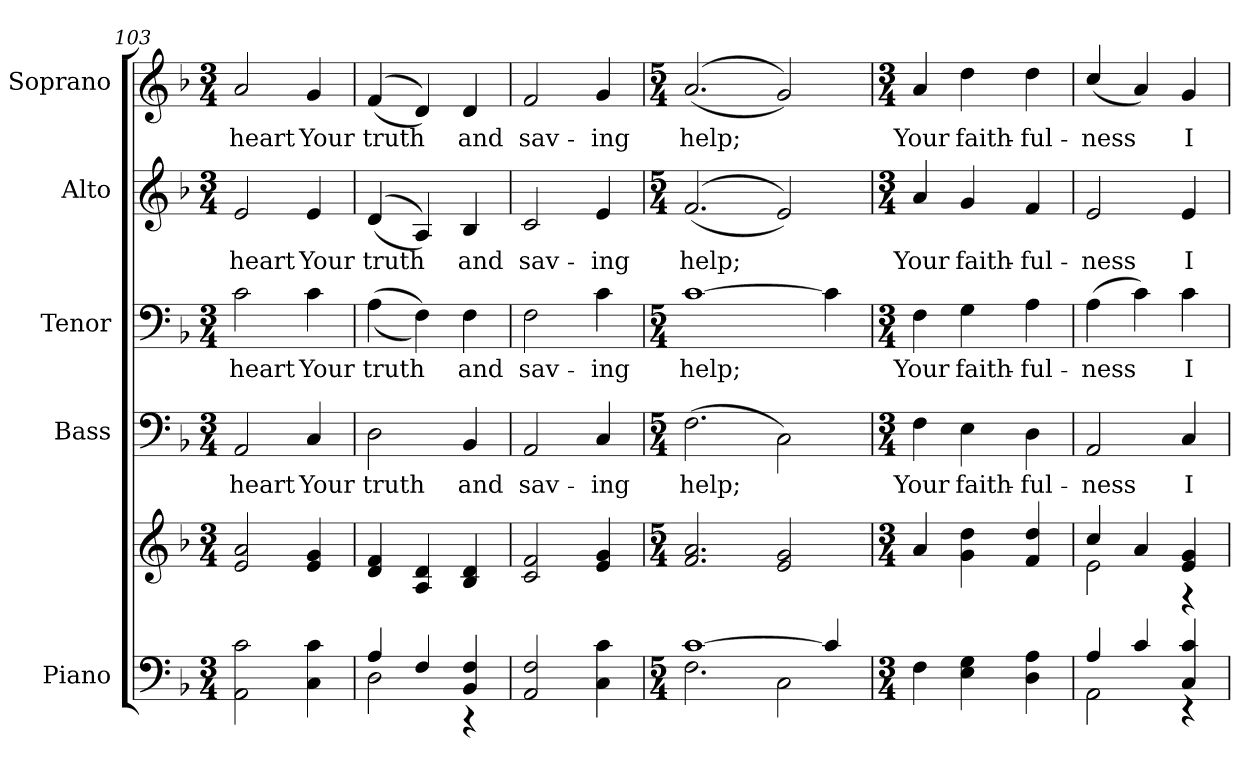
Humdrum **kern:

**kern	**kern	**kern	**text	**kern	**text	**kern	**text	**kern	**text
*part5	*part5	*part4	*part4	*part3	*part3	*part2	*part2	*part1	*part1
*staff6	*staff5	*staff4	*staff4	*staff3	*staff3	*staff2	*staff2	*staff1	*staff1
*I"Piano	*	*I"Bass	*	*I"Tenor	*	*I"Alto	*	*I"Soprano	*
*I'Pno.	*	*I'B.	*	*I'T.	*	*I'A.	*	*I'S.	*
!!LO:PB:g=z
*clefF4	*clefG2	*clefF4	*	*clefF4	*	*clefG2	*	*clefG2	*
*k[b-]	*k[b-]	*k[b-]	*	*k[b-]	*	*k[b-]	*	*k[b-]	*
*d:	*d:	*d:	*	*d:	*	*d:	*	*d:	*
*M3/4	*M3/4	*M3/4	*	*M3/4	*	*M3/4	*	*M3/4	*
=103	=103	=103	=103	=103	=103	=103	=103	=103	=103
!	!	!	!LO:LY:b:color=#000000	!	!	!	!	!	!
!	!	!	!	!	!LO:LY:b:color=#000000	!	!	!	!
!	!	!	!	!	!	!	!LO:LY:b:color=#000000	!	!
!	!	!	!	!	!	!	!	!	!LO:LY:b:color=#000000
2AAi\ 2ci	2ei/ 2ai	2AAi/	heart	2ci\	heart	2ei/	heart	2ai/	heart
!	!	!	!LO:LY:b:color=#000000	!	!	!	!	!	!
!	!	!	!	!	!LO:LY:b:color=#000000	!	!	!	!
!	!	!	!	!	!	!	!LO:LY:b:color=#000000	!	!
!	!	!	!	!	!	!	!	!	!LO:LY:b:color=#000000
4Ci\ 4ci	4ei/ 4gi	4Ci/	Your	4ci\	Your	4ei/	Your	4gi/	Your
=104	=104	=104	=104	=104	=104	=104	=104	=104	=104
*^	*	*	*	*	*	*	*	*	*
!	!	!	!	!LO:LY:b:color=#000000	!	!	!	!	!	!
!	!	!	!	!	!	!LO:LY:b:color=#000000	!	!	!	!
!	!	!	!	!	!	!	!	!LO:LY:b:color=#000000	!	!
!	!	!	!	!	!	!	!	!	!	!LO:LY:b:color=#000000
4Ai/	2Di\	4di/ 4fi	2Di\	truth	((4Ai\	truth	((4di/	truth	((4fi/	truth
4Fi/	.	4Ai/ 4di	.	.	4Fi\))	.	4Ai/))	.	4di/))	.
!	!	!	!	!LO:LY:b:color=#000000	!	!	!	!	!	!
!	!	!	!	!	!	!LO:LY:b:color=#000000	!	!	!	!
!	!	!	!	!	!	!	!	!LO:LY:b:color=#000000	!	!
!	!	!	!	!	!	!	!	!	!	!LO:LY:b:color=#000000
4BB-i/ 4Fi	4r	4B-i/ 4di	4BB-i/	and	4Fi\	and	4B-i/	and	4di/	and
*v	*v	*	*	*	*	*	*	*	*	*
=105	=105	=105	=105	=105	=105	=105	=105	=105	=105
*^	*	*	*	*	*	*	*	*	*
!	!	!	!	!LO:LY:b:color=#000000	!	!	!	!	!	!
*v	*v	*	*	*	*	*	*	*	*	*
*^	*	*	*	*	*	*	*	*	*
!	!	!	!	!	!	!LO:LY:b:color=#000000	!	!	!	!
*v	*v	*	*	*	*	*	*	*	*	*
*^	*	*	*	*	*	*	*	*	*
!	!	!	!	!	!	!	!	!LO:LY:b:color=#000000	!	!
*v	*v	*	*	*	*	*	*	*	*	*
*^	*	*	*	*	*	*	*	*	*
!	!	!	!	!	!	!	!	!	!	!LO:LY:b:color=#000000
*v	*v	*	*	*	*	*	*	*	*	*
2AAi/ 2Fi	2ci/ 2fi	2AAi/	sav-	2Fi\	sav-	2ci/	sav-	2fi/	sav-
!	!	!	!LO:LY:b:color=#000000	!	!	!	!	!	!
!	!	!	!	!	!LO:LY:b:color=#000000	!	!	!	!
!	!	!	!	!	!	!	!LO:LY:b:color=#000000	!	!
!	!	!	!	!	!	!	!	!	!LO:LY:b:color=#000000
4Ci\ 4ci	4ei/ 4gi	4Ci/	-ing	4ci\	-ing	4ei/	-ing	4gi/	-ing
=106	=106	=106	=106	=106	=106	=106	=106	=106	=106
*M5/4	*M5/4	*M5/4	*	*M5/4	*	*M5/4	*	*M5/4	*
*^	*	*	*	*	*	*	*	*	*
!	!	!	!	!LO:LY:b:color=#000000	!	!	!	!	!	!
!	!	!	!	!	!	!LO:LY:b:color=#000000	!	!	!	!
!	!	!	!	!	!	!	!	!LO:LY:b:color=#000000	!	!
!	!	!	!	!	!	!	!	!	!	!LO:LY:b:color=#000000
[>1ci	2.Fi\	2.fi/ 2.ai	(2.Fi\	help;	[>1ci	help;	((2.fi/	help;	((2.ai/	help;
.	2Ci\	2ei/ 2gi	2Ci\)	.	.	.	2ei/))	.	2gi/))	.
4ci/]	.	.	.	.	4ci\]	.	.	.	.	.
*v	*v	*	*	*	*	*	*	*	*	*
=107	=107	=107	=107	=107	=107	=107	=107	=107	=107
*M3/4	*M3/4	*M3/4	*	*M3/4	*	*M3/4	*	*M3/4	*
!	!	!	!LO:LY:b:color=#000000	!	!	!	!	!	!
!	!	!	!	!	!LO:LY:b:color=#000000	!	!	!	!
!	!	!	!	!	!	!	!LO:LY:b:color=#000000	!	!
!	!	!	!	!	!	!	!	!	!LO:LY:b:color=#000000
4Fi\	4ai/	4Fi\	Your	4Fi\	Your	4ai/	Your	4ai/	Your
!	!	!	!LO:LY:b:color=#000000	!	!	!	!	!	!
!	!	!	!	!	!LO:LY:b:color=#000000	!	!	!	!
!	!	!	!	!	!	!	!LO:LY:b:color=#000000	!	!
!	!	!	!	!	!	!	!	!	!LO:LY:b:color=#000000
4Ei\ 4Gi	4gi\ 4ddi	4Ei\	faith-	4Gi\	faith-	4gi/	faith-	4ddi\	faith-
!	!	!	!LO:LY:b:color=#000000	!	!	!	!	!	!
!	!	!	!	!	!LO:LY:b:color=#000000	!	!	!	!
!	!	!	!	!	!	!	!LO:LY:b:color=#000000	!	!
!	!	!	!	!	!	!	!	!	!LO:LY:b:color=#000000
4Di\ 4Ai	4fi/ 4ddi	4Di\	-ful-	4Ai\	-ful-	4fi/	-ful-	4ddi\	-ful-
=108	=108	=108	=108	=108	=108	=108	=108	=108	=108
*^	*^	*	*	*	*	*	*	*	*
!	!	!	!	!	!LO:LY:b:color=#000000	!	!	!	!	!	!
!	!	!	!	!	!	!	!LO:LY:b:color=#000000	!	!	!	!
!	!	!	!	!	!	!	!	!	!LO:LY:b:color=#000000	!	!
!	!	!	!	!	!	!	!	!	!	!	!LO:LY:b:color=#000000
4Ai/	2AAi\	4cci/	2ei\	2AAi/	-ness	(4Ai\	-ness	2ei/	-ness	(4cci/	-ness
4ci/	.	4ai/	.	.	.	4ci\)	.	.	.	4ai/)	.
!	!	!	!	!	!LO:LY:b:color=#000000	!	!	!	!	!	!
!	!	!	!	!	!	!	!LO:LY:b:color=#000000	!	!	!	!
!	!	!	!	!	!	!	!	!	!LO:LY:b:color=#000000	!	!
!	!	!	!	!	!	!	!	!	!	!	!LO:LY:b:color=#000000
4Ci/ 4ci	4r	4ei/ 4gi	4r	4Ci/	I	4ci\	I	4ei/	I	4gi/	I
*v	*v	*	*	*	*	*	*	*	*	*	*
*	*v	*v	*	*	*	*	*	*	*	*
=	=	=	=	=	=	=	=	=	=
*-	*-	*-	*-	*-	*-	*-	*-	*-	*-
